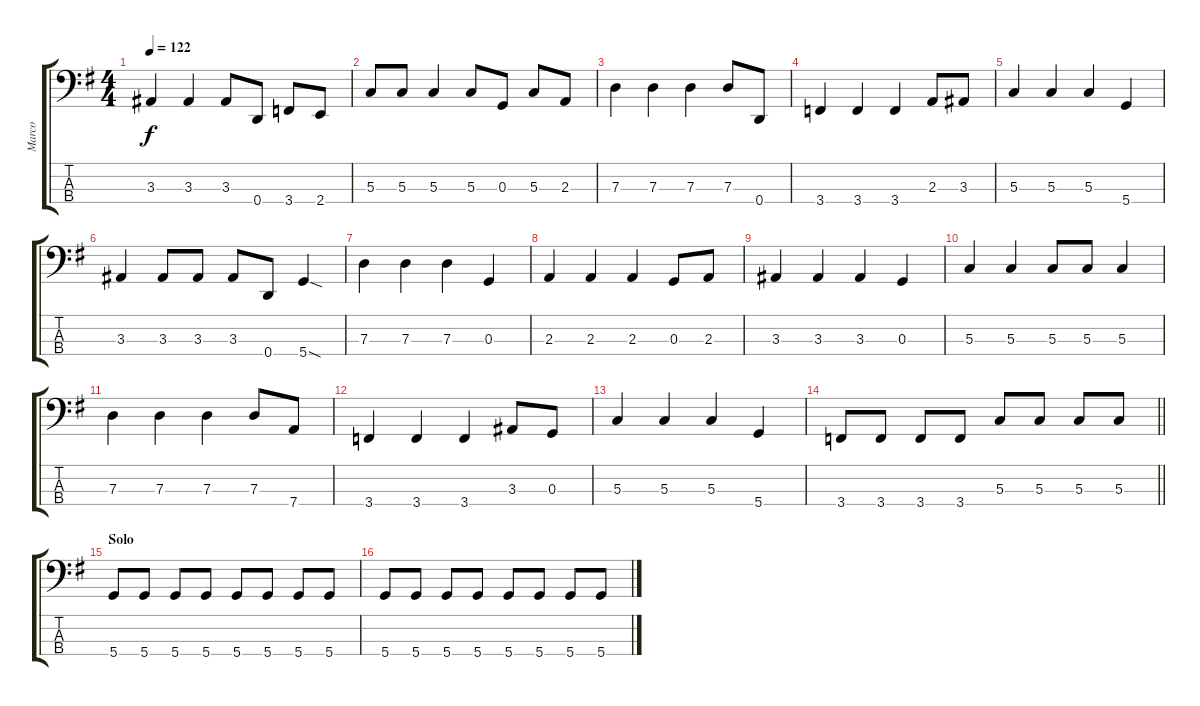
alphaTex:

\track ("Marco" "Marco") {instrument electricbassfinger}
\staff {score tabs}
\tuning (F2 C2 G1 D1) {hide}
\ts (4 4)
\tempo 122
\clef f4
\ks g
3.3.4{dy f} 3.3.4 3.3.8 0.4.8 3.4.8 2.4.8 |
5.3.8 5.3.8 5.3.4 5.3.8 0.3.8 5.3.8 2.3.8 |
7.3.4 7.3.4 7.3.4 7.3.8 0.4.8 |
3.4.4 3.4.4 3.4.4 2.3.8 3.3.8 |
5.3.4 5.3.4 5.3.4 5.4.4 |
3.3.4 3.3.8 3.3.8 3.3.8 0.4.8 5.4{sod}.4 |
7.3.4 7.3.4 7.3.4 0.3.4 |
2.3.4 2.3.4 2.3.4 0.3.8 2.3.8 |
3.3.4 3.3.4 3.3.4 0.3.4 |
5.3.4 5.3.4 5.3.8 5.3.8 5.3.4 |
7.3.4 7.3.4 7.3.4 7.3.8 7.4.8 |
3.4.4 3.4.4 3.4.4 3.3.8 0.3.8 |
5.3.4 5.3.4 5.3.4 5.4.4 |
\barLineRight lightlight
3.4.8 3.4.8 3.4.8 3.4.8 5.3.8 5.3.8 5.3.8 5.3.8 |
\section ("" "Solo")
5.4.8 5.4.8 5.4.8 5.4.8 5.4.8 5.4.8 5.4.8 5.4.8 |
5.4.8 5.4.8 5.4.8 5.4.8 5.4.8 5.4.8 5.4.8 5.4.8
